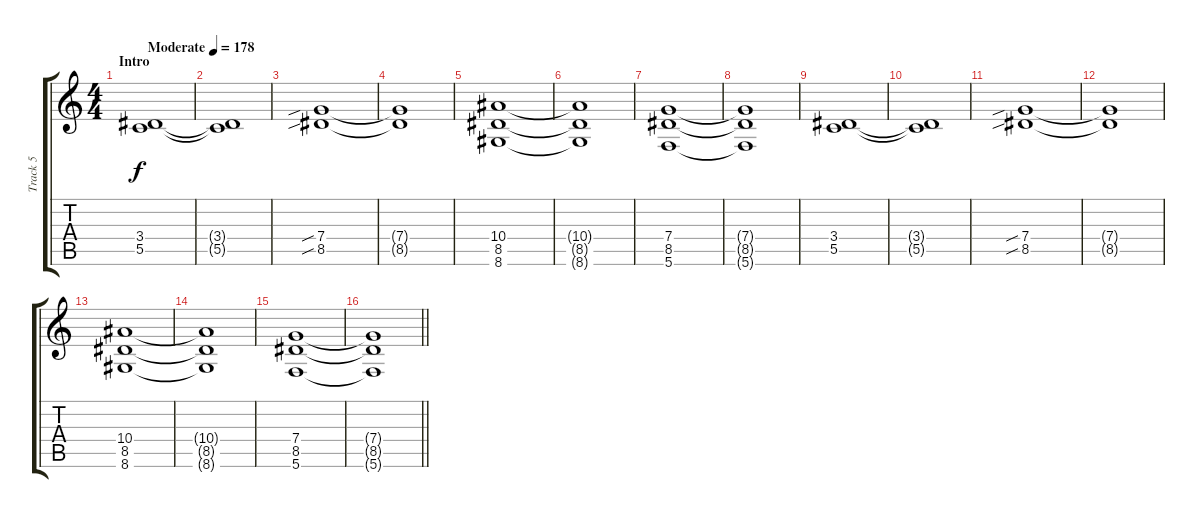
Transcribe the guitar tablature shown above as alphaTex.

\track ("Track 5" "Track 5") {instrument electricguitarclean}
\staff {score tabs}
\tuning (D4 A3 F3 C3 G2 C2) {hide}
\ts (4 4)
\section ("" "Intro")
\tempo (178 "Moderate")
\clef g2
\ks c
(3.4 5.5).1{dy f balance 2 instrument electricguitarclean} |
(3.4{t} 5.5{t}).1 |
(7.4{sib} 8.5{sib}).1 |
(7.4{t} 8.5{t}).1 |
(10.4 8.5 8.6).1 |
(10.4{t} 8.5{t} 8.6{t}).1 |
(7.4 8.5 5.6).1 |
(7.4{t} 8.5{t} 5.6{t}).1 |
(3.4 5.5).1 |
(3.4{t} 5.5{t}).1 |
(7.4{sib} 8.5{sib}).1 |
(7.4{t} 8.5{t}).1 |
(10.4 8.5 8.6).1 |
(10.4{t} 8.5{t} 8.6{t}).1 |
(7.4 8.5 5.6).1 |
\barLineRight lightlight
(7.4{t} 8.5{t} 5.6{t}).1
